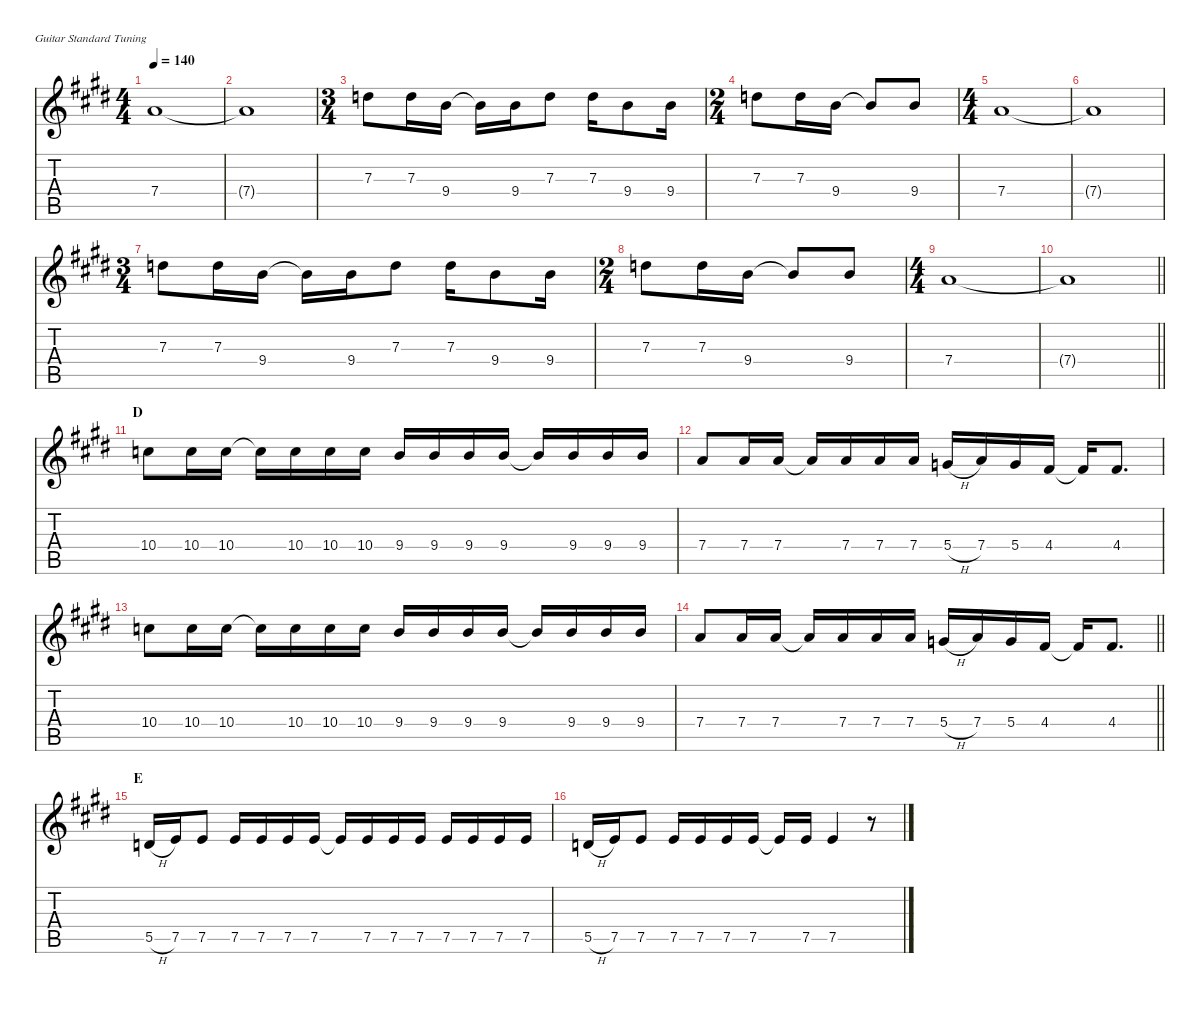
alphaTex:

\defaultSystemsLayout 4
\hideDynamics
\bracketExtendMode nobrackets
\singleTrackTrackNamePolicy hidden
\multiTrackTrackNamePolicy hidden
\firstSystemTrackNameMode fullname
\firstSystemTrackNameOrientation horizontal
\otherSystemsTrackNameOrientation horizontal
\track ("Guitar 2" "el.guit.") {instrument electricguitarclean}
\staff {score tabs}
\tuning (E4 B3 G3 D3 A2 E2)
\ts (4 4)
\tempo 140
\clef g2
\ks e
7.4{acc forcenatural}.1{dy fff beam Up} |
7.4{t acc forcenatural}.1{dy f beam Up} |
\ts (3 4)
7.3{acc forcenatural}.8{dy fff beam Down} 7.3{acc forcenatural}.16{beam Down} 9.4{acc forcenatural}.16{beam Down} 9.4{t acc forcenatural}.16{dy f beam Down} 9.4{acc forcenatural}.16{dy fff beam Down} 7.3{acc forcenatural}.8{beam Down} 7.3{acc forcenatural}.16{beam Down} 9.4{acc forcenatural}.8{beam Down} 9.4{acc forcenatural}.16{beam Down} |
\ts (2 4)
7.3{acc forcenatural}.8{beam Down} 7.3{acc forcenatural}.16{beam Down} 9.4{acc forcenatural}.16{beam Down} 9.4{t acc forcenatural}.8{dy f beam Up} 9.4{acc forcenatural}.8{dy fff beam Up} |
\ts (4 4)
7.4{acc forcenatural}.1{beam Up} |
7.4{t acc forcenatural}.1{dy f beam Up} |
\ts (3 4)
7.3{acc forcenatural}.8{dy fff beam Down} 7.3{acc forcenatural}.16{beam Down} 9.4{acc forcenatural}.16{beam Down} 9.4{t acc forcenatural}.16{dy f beam Down} 9.4{acc forcenatural}.16{dy fff beam Down} 7.3{acc forcenatural}.8{beam Down} 7.3{acc forcenatural}.16{beam Down} 9.4{acc forcenatural}.8{beam Down} 9.4{acc forcenatural}.16{beam Down} |
\ts (2 4)
7.3{acc forcenatural}.8{beam Down} 7.3{acc forcenatural}.16{beam Down} 9.4{acc forcenatural}.16{beam Down} 9.4{t acc forcenatural}.8{dy f beam Up} 9.4{acc forcenatural}.8{dy fff beam Up} |
\ts (4 4)
7.4{acc forcenatural}.1{beam Up} |
\barLineRight lightlight
7.4{t acc forcenatural}.1{dy f beam Up} |
\section ("" "D")
10.4{acc forcenatural}.8{dy fff beam Down} 10.4{acc forcenatural}.16{beam Down} 10.4{acc forcenatural}.16{beam Down} 10.4{t acc forcenatural}.16{dy f beam Down} 10.4{acc forcenatural}.16{dy fff beam Down} 10.4{acc forcenatural}.16{beam Down} 10.4{acc forcenatural}.16{beam Down} 9.4{acc forcenatural}.16{beam Up} 9.4{acc forcenatural}.16{beam Up} 9.4{acc forcenatural}.16{beam Up} 9.4{acc forcenatural}.16{beam Up} 9.4{t acc forcenatural}.16{dy f beam Up} 9.4{acc forcenatural}.16{dy fff beam Up} 9.4{acc forcenatural}.16{beam Up} 9.4{acc forcenatural}.16{beam Up} |
7.4{acc forcenatural}.8{beam Up} 7.4{acc forcenatural}.16{beam Up} 7.4{acc forcenatural}.16{beam Up} 7.4{t acc forcenatural}.16{dy f beam Up} 7.4{acc forcenatural}.16{dy fff beam Up} 7.4{acc forcenatural}.16{beam Up} 7.4{acc forcenatural}.16{beam Up} 5.4{h acc forcenatural}.16{beam Up} 7.4{acc forcenatural}.16{beam Up} 5.4{acc forcenatural}.16{beam Up} 4.4{acc #}.16{beam Up} 4.4{t acc #}.16{dy f beam Up} 4.4{acc #}.8{d dy fff beam Up} |
10.4{acc forcenatural}.8{beam Down} 10.4{acc forcenatural}.16{beam Down} 10.4{acc forcenatural}.16{beam Down} 10.4{t acc forcenatural}.16{dy f beam Down} 10.4{acc forcenatural}.16{dy fff beam Down} 10.4{acc forcenatural}.16{beam Down} 10.4{acc forcenatural}.16{beam Down} 9.4{acc forcenatural}.16{beam Up} 9.4{acc forcenatural}.16{beam Up} 9.4{acc forcenatural}.16{beam Up} 9.4{acc forcenatural}.16{beam Up} 9.4{t acc forcenatural}.16{dy f beam Up} 9.4{acc forcenatural}.16{dy fff beam Up} 9.4{acc forcenatural}.16{beam Up} 9.4{acc forcenatural}.16{beam Up} |
\barLineRight lightlight
7.4{acc forcenatural}.8{beam Up} 7.4{acc forcenatural}.16{beam Up} 7.4{acc forcenatural}.16{beam Up} 7.4{t acc forcenatural}.16{dy f beam Up} 7.4{acc forcenatural}.16{dy fff beam Up} 7.4{acc forcenatural}.16{beam Up} 7.4{acc forcenatural}.16{beam Up} 5.4{h acc forcenatural}.16{beam Up} 7.4{acc forcenatural}.16{beam Up} 5.4{acc forcenatural}.16{beam Up} 4.4{acc #}.16{beam Up} 4.4{t acc #}.16{dy f beam Up} 4.4{acc #}.8{d dy fff beam Up} |
\section ("" "E")
5.5{h acc forcenatural}.16{beam Up} 7.5{acc forcenatural}.16{beam Up} 7.5{acc forcenatural}.8{beam Up} 7.5{acc forcenatural}.16{beam Up} 7.5{acc forcenatural}.16{beam Up} 7.5{acc forcenatural}.16{beam Up} 7.5{acc forcenatural}.16{beam Up} 7.5{t acc forcenatural}.16{dy f beam Up} 7.5{acc forcenatural}.16{dy fff beam Up} 7.5{acc forcenatural}.16{beam Up} 7.5{acc forcenatural}.16{beam Up} 7.5{acc forcenatural}.16{beam Up} 7.5{acc forcenatural}.16{beam Up} 7.5{acc forcenatural}.16{beam Up} 7.5{acc forcenatural}.16{beam Up} |
5.5{h acc forcenatural}.16{beam Up} 7.5{acc forcenatural}.16{beam Up} 7.5{acc forcenatural}.8{beam Up} 7.5{acc forcenatural}.16{beam Up} 7.5{acc forcenatural}.16{beam Up} 7.5{acc forcenatural}.16{beam Up} 7.5{acc forcenatural}.16{beam Up} 7.5{t acc forcenatural}.16{dy f beam Up} 7.5{acc forcenatural}.16{dy fff beam Up} 7.5{acc forcenatural}.4{beam Up} r.8{beam Up}
